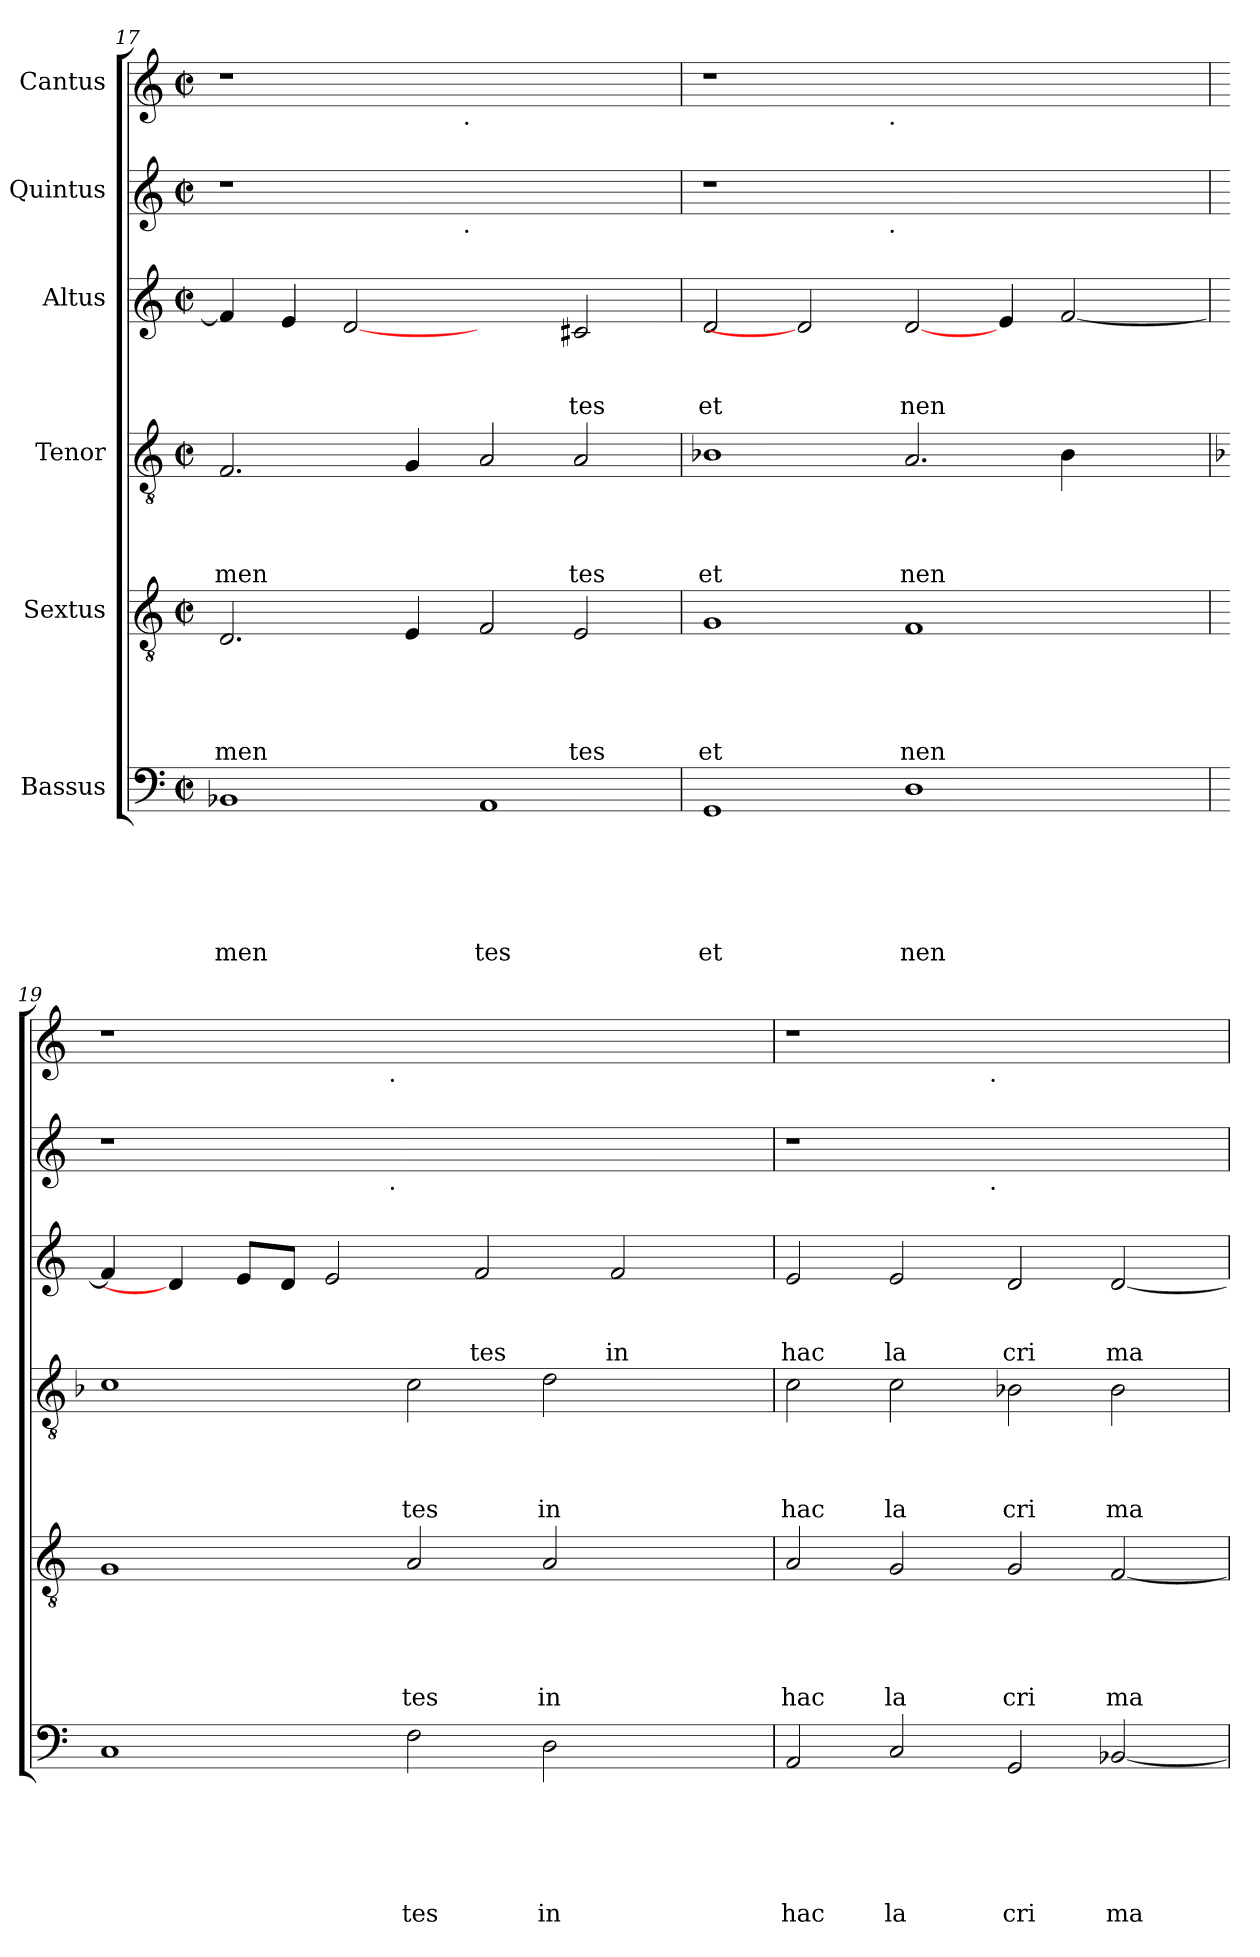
**kern	**text	**text	**text	**text	**text	**text	**kern	**text	**text	**text	**text	**text	**kern	**text	**text	**text	**text	**kern	**text	**text	**text	**kern	**kern
*part6	*part6	*part6	*part6	*part6	*part6	*part6	*part5	*part5	*part5	*part5	*part5	*part5	*part4	*part4	*part4	*part4	*part4	*part3	*part3	*part3	*part3	*part2	*part1
*staff6	*staff6	*staff6	*staff6	*staff6	*staff6	*staff6	*staff5	*staff5	*staff5	*staff5	*staff5	*staff5	*staff4	*staff4	*staff4	*staff4	*staff4	*staff3	*staff3	*staff3	*staff3	*staff2	*staff1
*I"Bassus	*	*	*	*	*	*	*I"Sextus	*	*	*	*	*	*I"Tenor	*	*	*	*	*I"Altus	*	*	*	*I"Quintus	*I"Cantus
*clefF4	*	*	*	*	*	*	*clefGv2	*	*	*	*	*	*clefGv2	*	*	*	*	*clefG2	*	*	*	*clefG2	*clefG2
*k[]	*	*	*	*	*	*	*k[]	*	*	*	*	*	*k[]	*	*	*	*	*k[]	*	*	*	*k[]	*k[]
*C:	*	*	*	*	*	*	*C:	*	*	*	*	*	*C:	*	*	*	*	*C:	*	*	*	*C:	*C:
*M2/2	*	*	*	*	*	*	*M2/2	*	*	*	*	*	*M2/2	*	*	*	*	*M2/2	*	*	*	*M2/2	*M2/2
*met(c|)	*	*	*	*	*	*	*met(c|)	*	*	*	*	*	*met(c|)	*	*	*	*	*met(c|)	*	*	*	*met(c|)	*met(c|)
=17	=17	=17	=17	=17	=17	=17	=17	=17	=17	=17	=17	=17	=17	=17	=17	=17	=17	=17	=17	=17	=17	=17	=17
!	!	!	!	!	!	!LO:LY:b	!	!	!	!	!	!LO:LY:b	!	!	!	!	!LO:LY:b	!	!	!	!	!	!
*	*	*	*	*	*	*	*	*	*	*	*	*	*	*	*	*	*	*	*	*	*	*^	*^
1BB-X	.	.	.	.	.	men	2.D/	.	.	.	.	men	2.F/	.	.	.	men	4f/]	.	.	.	1r	2ryy	1r	2ryy
.	.	.	.	.	.	.	.	.	.	.	.	.	.	.	.	.	.	4e/	.	.	.	.	.	.	.
.	.	.	.	.	.	.	.	.	.	.	.	.	.	.	.	.	.	[2d	.	.	.	.	4...ryy	.	4...ryy
.	.	.	.	.	.	.	4E/	.	.	.	.	.	4G/	.	.	.	.	.	.	.	.	.	.	.	.
!	!	!	!	!	!	!	!	!	!	!	!	!	!	!	!	!	!	!	!	!	!	!	!	!	!LO:TX:b:t=.
!	!	!	!	!	!	!	!	!	!	!	!	!	!	!	!	!	!	!	!	!	!	!	!LO:TX:b:t=.	!	!
.	.	.	.	.	.	.	.	.	.	.	.	.	.	.	.	.	.	.	.	.	.	.	1ryy	.	1ryy
!	!	!	!	!	!	!LO:LY:b	!	!	!	!	!	!	!	!	!	!	!	!	!	!	!	!	!	!	!
1AA	.	.	.	.	.	tes	2F/	.	.	.	.	.	2A/	.	.	.	.	2ryy	.	.	.	1ryy	.	1ryy	.
!	!	!	!	!	!	!	!	!	!	!	!	!LO:LY:b	!	!	!	!	!LO:LY:b	!	!	!	!LO:LY:b	!	!	!	!
.	.	.	.	.	.	.	2E/	.	.	.	.	tes	2A/	.	.	.	tes	2c#/	.	.	tes	.	.	.	.
.	.	.	.	.	.	.	.	.	.	.	.	.	.	.	.	.	.	.	.	.	.	.	32ryy	.	32ryy
=18	=18	=18	=18	=18	=18	=18	=18	=18	=18	=18	=18	=18	=18	=18	=18	=18	=18	=18	=18	=18	=18	=18	=18	=18	=18
!	!	!	!	!	!	!LO:LY:b	!	!	!	!	!	!LO:LY:b	!	!	!	!	!LO:LY:b	!	!	!	!LO:LY:b	!	!	!	!
1GG	.	.	.	.	.	et	1G	.	.	.	.	et	1B-X	.	.	.	et	2d/	.	.	et	1r	2ryy	1r	2ryy
.	.	.	.	.	.	.	.	.	.	.	.	.	.	.	.	.	.	2d]	.	.	.	.	4...ryy	.	4...ryy
!	!	!	!	!	!	!	!	!	!	!	!	!	!	!	!	!	!	!	!	!	!	!	!	!	!LO:TX:b:t=.
!	!	!	!	!	!	!	!	!	!	!	!	!	!	!	!	!	!	!	!	!	!	!	!LO:TX:b:t=.	!	!
.	.	.	.	.	.	.	.	.	.	.	.	.	.	.	.	.	.	.	.	.	.	.	1ryy	.	1ryy
!	!	!	!	!	!	!LO:LY:b	!	!	!	!	!	!LO:LY:b	!	!	!	!	!LO:LY:b	!	!	!	!LO:LY:b	!	!	!	!
1D	.	.	.	.	.	nen	1F	.	.	.	.	nen	2.A/	.	.	.	nen	[2d/	.	.	nen	1ryy	.	1ryy	.
.	.	.	.	.	.	.	.	.	.	.	.	.	.	.	.	.	.	4e/	.	.	.	.	.	.	.
.	.	.	.	.	.	.	.	.	.	.	.	.	4B-\	.	.	.	.	[<2f/	.	.	.	.	.	.	.
.	.	.	.	.	.	.	.	.	.	.	.	.	.	.	.	.	.	.	.	.	.	.	4ryy	.	4ryy
4ryy	.	.	.	.	.	.	4ryy	.	.	.	.	.	4ryy	.	.	.	.	.	.	.	.	4ryy	.	4ryy	.
.	.	.	.	.	.	.	.	.	.	.	.	.	.	.	.	.	.	.	.	.	.	.	32ryy	.	32ryy
=19	=19	=19	=19	=19	=19	=19	=19	=19	=19	=19	=19	=19	=19	=19	=19	=19	=19	=19	=19	=19	=19	=19	=19	=19	=19
*	*	*	*	*	*	*	*	*	*	*	*	*	*k[b-]	*	*	*	*	*	*	*	*	*	*	*	*
*	*	*	*	*	*	*	*	*	*	*	*	*	*F:	*	*	*	*	*	*	*	*	*	*	*	*
1C	.	.	.	.	.	.	1G	.	.	.	.	.	1c	.	.	.	.	4f/]	.	.	.	1r	2ryy	1r	2ryy
.	.	.	.	.	.	.	.	.	.	.	.	.	.	.	.	.	.	4d/]	.	.	.	.	.	.	.
.	.	.	.	.	.	.	.	.	.	.	.	.	.	.	.	.	.	8e/L	.	.	.	.	4...ryy	.	4...ryy
.	.	.	.	.	.	.	.	.	.	.	.	.	.	.	.	.	.	8d/J	.	.	.	.	.	.	.
.	.	.	.	.	.	.	.	.	.	.	.	.	.	.	.	.	.	2e/	.	.	.	.	.	.	.
!	!	!	!	!	!	!	!	!	!	!	!	!	!	!	!	!	!	!	!	!	!	!	!	!	!LO:TX:b:t=.
!	!	!	!	!	!	!	!	!	!	!	!	!	!	!	!	!	!	!	!	!	!	!	!LO:TX:b:t=.	!	!
.	.	.	.	.	.	.	.	.	.	.	.	.	.	.	.	.	.	.	.	.	.	.	1ryy	.	1ryy
!	!	!	!	!	!	!LO:LY:b	!	!	!	!	!	!LO:LY:b	!	!	!	!	!LO:LY:b	!	!	!	!	!	!	!	!
2F\	.	.	.	.	.	tes	2A/	.	.	.	.	tes	2c\	.	.	.	tes	.	.	.	.	1ryy	.	1ryy	.
!	!	!	!	!	!	!	!	!	!	!	!	!	!	!	!	!	!	!	!	!	!LO:LY:b	!	!	!	!
.	.	.	.	.	.	.	.	.	.	.	.	.	.	.	.	.	.	2f/	.	.	tes	.	.	.	.
!	!	!	!	!	!	!LO:LY:b	!	!	!	!	!	!LO:LY:b	!	!	!	!	!LO:LY:b	!	!	!	!	!	!	!	!
2D\	.	.	.	.	.	in	2A/	.	.	.	.	in	2d\	.	.	.	in	.	.	.	.	.	.	.	.
!	!	!	!	!	!	!	!	!	!	!	!	!	!	!	!	!	!	!	!	!	!LO:LY:b	!	!	!	!
.	.	.	.	.	.	.	.	.	.	.	.	.	.	.	.	.	.	2f/	.	.	in	.	.	.	.
.	.	.	.	.	.	.	.	.	.	.	.	.	.	.	.	.	.	.	.	.	.	.	4ryy	.	4ryy
4ryy	.	.	.	.	.	.	4ryy	.	.	.	.	.	4ryy	.	.	.	.	.	.	.	.	4ryy	.	4ryy	.
.	.	.	.	.	.	.	.	.	.	.	.	.	.	.	.	.	.	.	.	.	.	.	32ryy	.	32ryy
=20	=20	=20	=20	=20	=20	=20	=20	=20	=20	=20	=20	=20	=20	=20	=20	=20	=20	=20	=20	=20	=20	=20	=20	=20	=20
!	!	!	!	!	!	!LO:LY:b	!	!	!	!	!	!LO:LY:b	!	!	!	!	!LO:LY:b	!	!	!	!LO:LY:b	!	!	!	!
2AA/	.	.	.	.	.	hac	2A/	.	.	.	.	hac	2c\	.	.	.	hac	2e/	.	.	hac	1r	2ryy	1r	2ryy
!	!	!	!	!	!	!LO:LY:b	!	!	!	!	!	!LO:LY:b	!	!	!	!	!LO:LY:b	!	!	!	!LO:LY:b	!	!	!	!
2C/	.	.	.	.	.	la	2G/	.	.	.	.	la	2c\	.	.	.	la	2e/	.	.	la	.	4...ryy	.	4...ryy
!	!	!	!	!	!	!	!	!	!	!	!	!	!	!	!	!	!	!	!	!	!	!	!	!	!LO:TX:b:t=.
!	!	!	!	!	!	!	!	!	!	!	!	!	!	!	!	!	!	!	!	!	!	!	!LO:TX:b:t=.	!	!
.	.	.	.	.	.	.	.	.	.	.	.	.	.	.	.	.	.	.	.	.	.	.	1ryy	.	1ryy
!	!	!	!	!	!	!LO:LY:b	!	!	!	!	!	!LO:LY:b	!	!	!	!	!LO:LY:b	!	!	!	!LO:LY:b	!	!	!	!
2GG/	.	.	.	.	.	cri	2G/	.	.	.	.	cri	2B-X\	.	.	.	cri	2d/	.	.	cri	1ryy	.	1ryy	.
!	!	!	!	!	!	!LO:LY:b	!	!	!	!	!	!LO:LY:b	!	!	!	!	!LO:LY:b	!	!	!	!LO:LY:b	!	!	!	!
[>2BB-X/	.	.	.	.	.	ma	[>2F/	.	.	.	.	ma	2B-\	.	.	.	ma	[>2d/	.	.	ma	.	.	.	.
.	.	.	.	.	.	.	.	.	.	.	.	.	.	.	.	.	.	.	.	.	.	.	32ryy	.	32ryy
*	*	*	*	*	*	*	*	*	*	*	*	*	*	*	*	*	*	*	*	*	*	*v	*v	*	*
*	*	*	*	*	*	*	*	*	*	*	*	*	*	*	*	*	*	*	*	*	*	*	*v	*v
=	=	=	=	=	=	=	=	=	=	=	=	=	=	=	=	=	=	=	=	=	=	=	=
*-	*-	*-	*-	*-	*-	*-	*-	*-	*-	*-	*-	*-	*-	*-	*-	*-	*-	*-	*-	*-	*-	*-	*-
